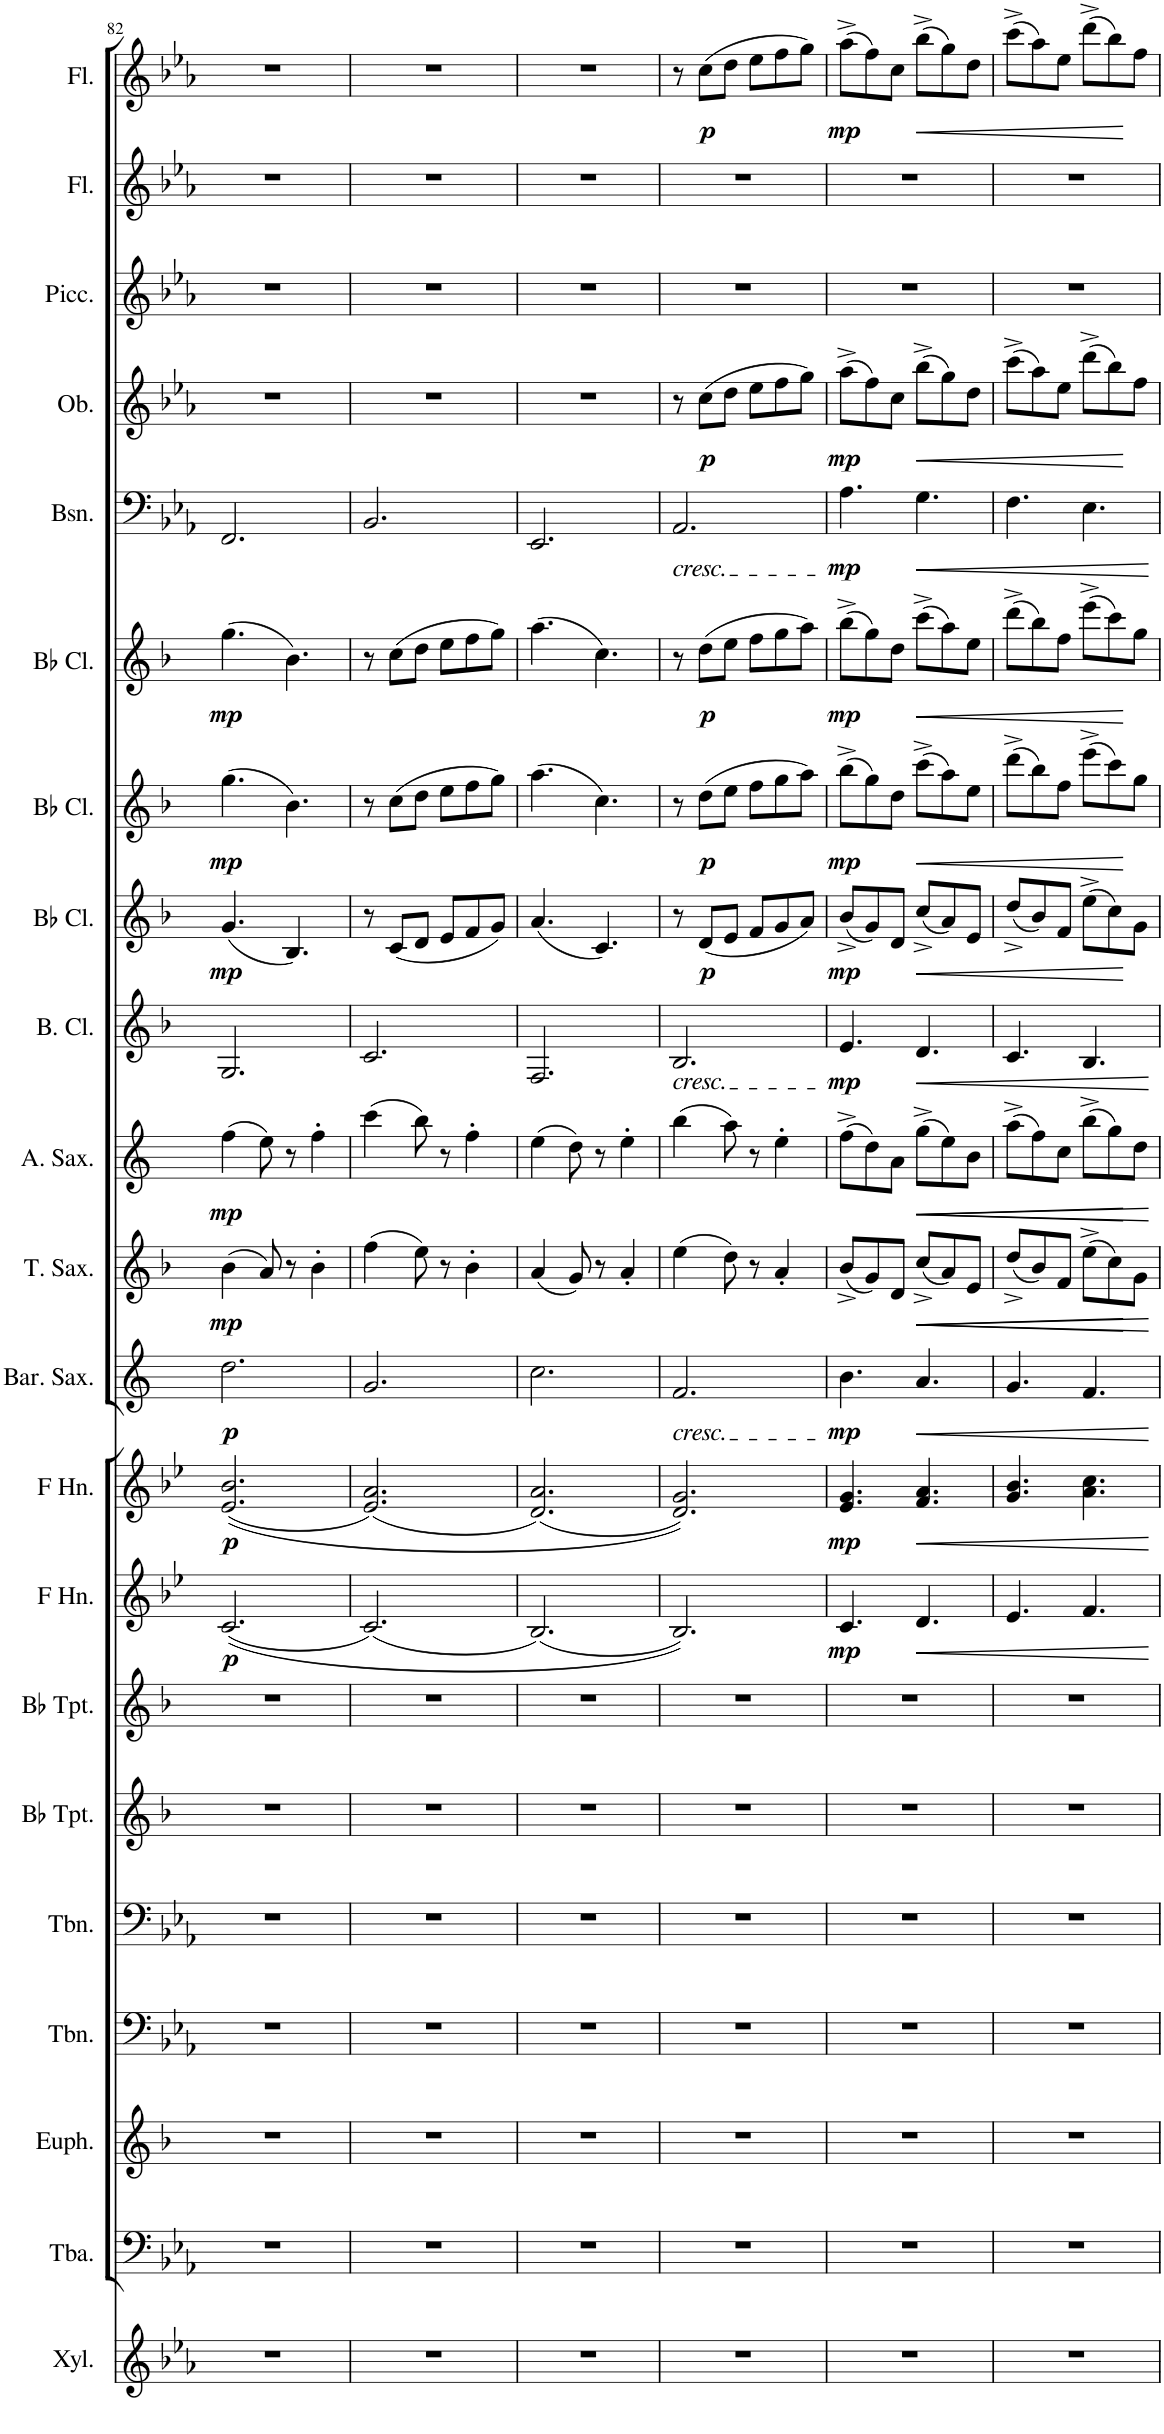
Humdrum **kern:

**kern	**kern	**kern	**kern	**kern	**kern	**kern	**kern	**dynam	**kern	**dynam	**kern	**dynam	**kern	**dynam	**kern	**dynam	**kern	**dynam	**kern	**dynam	**kern	**dynam	**kern	**dynam	**kern	**dynam	**kern	**dynam	**kern	**kern	**kern	**dynam
*part21	*part20	*part19	*part18	*part17	*part16	*part15	*part14	*part14	*part13	*part13	*part12	*part12	*part11	*part11	*part10	*part10	*part9	*part9	*part8	*part8	*part7	*part7	*part6	*part6	*part5	*part5	*part4	*part4	*part3	*part2	*part1	*part1
*staff21	*staff20	*staff19	*staff18	*staff17	*staff16	*staff15	*staff14	*staff14	*staff13	*staff13	*staff12	*staff12	*staff11	*staff11	*staff10	*staff10	*staff9	*staff9	*staff8	*staff8	*staff7	*staff7	*staff6	*staff6	*staff5	*staff5	*staff4	*staff4	*staff3	*staff2	*staff1	*staff1
*I"Xylophone	*I"Tuba	*I"Eufonio	*I"Trombon 3	*I"Trombon 1-2	*I"Trompeta Bb 3	*I"Trompeta Bb 1-2	*I"Corno Fa 3	*	*I"Corno Fa 1-2	*	*I"Saxofon Baritono	*	*I"Saxofon Tenor	*	*I"Saxofon alto	*	*I"Clarinete bajo	*	*I"Clarinete Bb 3	*	*I"Clarinete Bb 2	*	*I"Clarinete Bb 1	*	*I"Fagot	*	*I"Oboe	*	*I"Piccolo	*I"Flauta 3	*I"Flauta 1-2	*
*I'Xyl.	*I'Tba.	*	*I'Tbn.	*I'Tbn.	*	*	*	*	*	*	*	*	*	*	*	*	*	*	*	*	*	*	*	*	*	*	*I'Ob.	*	*I'Picc.	*I'Fl.	*I'Fl.	*
!!LO:PB:g=z
*clefG2	*clefF4	*clefG2	*clefF4	*clefF4	*clefG2	*clefG2	*clefG2	*	*clefG2	*	*clefG2	*	*clefG2	*	*clefG2	*	*clefG2	*	*clefG2	*	*clefG2	*	*clefG2	*	*clefF4	*	*clefG2	*	*clefG2	*clefG2	*clefG2	*
*Trd-7c-12	*	*Trd8c14	*	*	*Trd1c2	*Trd1c2	*Trd4c7	*	*Trd4c7	*	*Trd12c21	*	*Trd8c14	*	*Trd5c9	*	*Trd8c14	*	*Trd1c2	*	*Trd1c2	*	*Trd1c2	*	*	*	*	*	*Trd-7c-12	*	*	*
*k[b-e-a-]	*k[b-e-a-]	*k[b-]	*k[b-e-a-]	*k[b-e-a-]	*k[b-]	*k[b-]	*k[b-e-]	*	*k[b-e-]	*	*k[]	*	*k[b-]	*	*k[]	*	*k[b-]	*	*k[b-]	*	*k[b-]	*	*k[b-]	*	*k[b-e-a-]	*	*k[b-e-a-]	*	*k[b-e-a-]	*k[b-e-a-]	*k[b-e-a-]	*
*M6/8	*M6/8	*M6/8	*M6/8	*M6/8	*M6/8	*M6/8	*M6/8	*	*M6/8	*	*M6/8	*	*M6/8	*	*M6/8	*	*M6/8	*	*M6/8	*	*M6/8	*	*M6/8	*	*M6/8	*	*M6/8	*	*M6/8	*M6/8	*M6/8	*
=82	=82	=82	=82	=82	=82	=82	=82	=82	=82	=82	=82	=82	=82	=82	=82	=82	=82	=82	=82	=82	=82	=82	=82	=82	=82	=82	=82	=82	=82	=82	=82	=82
!	!	!	!	!	!	!	!	!LO:DY:b	!	!LO:DY:b	!	!LO:DY:b	!	!LO:DY:b	!	!LO:DY:b	!	!	!	!LO:DY:b	!	!LO:DY:b	!	!LO:DY:b	!	!	!	!	!	!	!	!
2.r	2.r	2.r	2.r	2.r	2.r	2.r	((2.c/	p	((2.e-/ 2.b-/	p	2.dd\	p	(4b-\	mp	(4ff\	mp	2.G/	.	(4.g/	mp	(4.gg\	mp	(4.gg\	mp	2.FF/	.	2.r	.	2.r	2.r	2.r	.
.	.	.	.	.	.	.	.	.	.	.	.	.	8a/)	.	8ee\)	.	.	.	.	.	.	.	.	.	.	.	.	.	.	.	.	.
.	.	.	.	.	.	.	.	.	.	.	.	.	8r	.	8r	.	.	.	4.B-/)	.	4.b-\)	.	4.b-\)	.	.	.	.	.	.	.	.	.
.	.	.	.	.	.	.	.	.	.	.	.	.	4b-'\	.	4ff'\	.	.	.	.	.	.	.	.	.	.	.	.	.	.	.	.	.
=83	=83	=83	=83	=83	=83	=83	=83	=83	=83	=83	=83	=83	=83	=83	=83	=83	=83	=83	=83	=83	=83	=83	=83	=83	=83	=83	=83	=83	=83	=83	=83	=83
2.r	2.r	2.r	2.r	2.r	2.r	2.r	(2.c/)	.	(2.e-/ 2.a/)	.	2.g/	.	(4ff\	.	(4ccc\	.	2.c/	.	8r	.	8r	.	8r	.	2.BB-/	.	2.r	.	2.r	2.r	2.r	.
.	.	.	.	.	.	.	.	.	.	.	.	.	.	.	.	.	.	.	(8c/L	.	(8cc\L	.	(8cc\L	.	.	.	.	.	.	.	.	.
.	.	.	.	.	.	.	.	.	.	.	.	.	8ee\)	.	8bb\)	.	.	.	8d/J	.	8dd\J	.	8dd\J	.	.	.	.	.	.	.	.	.
.	.	.	.	.	.	.	.	.	.	.	.	.	8r	.	8r	.	.	.	8e/L	.	8ee\L	.	8ee\L	.	.	.	.	.	.	.	.	.
.	.	.	.	.	.	.	.	.	.	.	.	.	4b-'\	.	4ff'\	.	.	.	8f/	.	8ff\	.	8ff\	.	.	.	.	.	.	.	.	.
.	.	.	.	.	.	.	.	.	.	.	.	.	.	.	.	.	.	.	8g/J)	.	8gg\J)	.	8gg\J)	.	.	.	.	.	.	.	.	.
=84	=84	=84	=84	=84	=84	=84	=84	=84	=84	=84	=84	=84	=84	=84	=84	=84	=84	=84	=84	=84	=84	=84	=84	=84	=84	=84	=84	=84	=84	=84	=84	=84
2.r	2.r	2.r	2.r	2.r	2.r	2.r	(2.B-/)	.	(2.d/ 2.a/)	.	2.cc\	.	(4a/	.	(4ee\	.	2.F/	.	(4.a/	.	(4.aa\	.	(4.aa\	.	2.EE-/	.	2.r	.	2.r	2.r	2.r	.
.	.	.	.	.	.	.	.	.	.	.	.	.	8g/)	.	8dd\)	.	.	.	.	.	.	.	.	.	.	.	.	.	.	.	.	.
.	.	.	.	.	.	.	.	.	.	.	.	.	8r	.	8r	.	.	.	4.c/)	.	4.cc\)	.	4.cc\)	.	.	.	.	.	.	.	.	.
.	.	.	.	.	.	.	.	.	.	.	.	.	4a'/	.	4ee'\	.	.	.	.	.	.	.	.	.	.	.	.	.	.	.	.	.
=85	=85	=85	=85	=85	=85	=85	=85	=85	=85	=85	=85	=85	=85	=85	=85	=85	=85	=85	=85	=85	=85	=85	=85	=85	=85	=85	=85	=85	=85	=85	=85	=85
!	!	!	!	!	!	!	!	!	!	!	!	!	!	!	!	!	!	!	!	!	!	!	!	!	!LO:TX:b:i:t=cresc.	!	!	!	!	!	!	!
!	!	!	!	!	!	!	!	!	!	!	!	!	!	!	!	!	!LO:TX:b:i:t=cresc.	!	!	!	!	!	!	!	!	!	!	!	!	!	!	!
!	!	!	!	!	!	!	!	!	!	!	!LO:TX:b:i:t=cresc.	!	!	!	!	!	!	!	!	!	!	!	!	!	!	!	!	!	!	!	!	!
2.r	2.r	2.r	2.r	2.r	2.r	2.r	2.B-/))	.	2.d/ 2.g/))	.	2.f/	.	(4ee\	.	(4bb\	.	2.B-/	.	8r	.	8r	.	8r	.	2.AA-/	.	8r	.	2.r	2.r	8r	.
!	!	!	!	!	!	!	!	!	!	!	!	!	!	!	!	!	!	!	!	!LO:DY:b	!	!LO:DY:b	!	!LO:DY:b	!	!	!	!LO:DY:b	!	!	!	!LO:DY:b
.	.	.	.	.	.	.	.	.	.	.	.	.	.	.	.	.	.	.	(8d/L	p	(8dd\L	p	(8dd\L	p	.	.	(8cc\L	p	.	.	(8cc\L	p
.	.	.	.	.	.	.	.	.	.	.	.	.	8dd\)	.	8aa\)	.	.	.	8e/J	.	8ee\J	.	8ee\J	.	.	.	8dd\J	.	.	.	8dd\J	.
.	.	.	.	.	.	.	.	.	.	.	.	.	8r	.	8r	.	.	.	8f/L	.	8ff\L	.	8ff\L	.	.	.	8ee-\L	.	.	.	8ee-\L	.
.	.	.	.	.	.	.	.	.	.	.	.	.	4a'/	.	4ee'\	.	.	.	8g/	.	8gg\	.	8gg\	.	.	.	8ff\	.	.	.	8ff\	.
.	.	.	.	.	.	.	.	.	.	.	.	.	.	.	.	.	.	.	8a/J)	.	8aa\J)	.	8aa\J)	.	.	.	8gg\J)	.	.	.	8gg\J)	.
=86	=86	=86	=86	=86	=86	=86	=86	=86	=86	=86	=86	=86	=86	=86	=86	=86	=86	=86	=86	=86	=86	=86	=86	=86	=86	=86	=86	=86	=86	=86	=86	=86
!	!	!	!	!	!	!	!	!LO:DY:b	!	!LO:DY:b	!	!LO:DY:b	!	!	!	!	!	!LO:DY:b	!	!LO:DY:b	!	!LO:DY:b	!	!LO:DY:b	!	!LO:DY:b	!	!LO:DY:b	!	!	!	!LO:DY:b
2.r	2.r	2.r	2.r	2.r	2.r	2.r	4.c/	mp	4.e-/ 4.g/	mp	4.b\	mp	(8b-^/L	.	(8ff^\L	.	4.e/	mp	(8b-^/L	mp	(8bb-^\L	mp	(8bb-^\L	mp	4.A-\	mp	(8aa-^\L	mp	2.r	2.r	(8aa-^\L	mp
.	.	.	.	.	.	.	.	.	.	.	.	.	8g/)	.	8dd\)	.	.	.	8g/)	.	8gg\)	.	8gg\)	.	.	.	8ff\)	.	.	.	8ff\)	.
.	.	.	.	.	.	.	.	.	.	.	.	.	8d/J	.	8a\J	.	.	.	8d/J	.	8dd\J	.	8dd\J	.	.	.	8cc\J	.	.	.	8cc\J	.
!	!	!	!	!	!	!	!	!LO:HP:b	!	!LO:HP:b	!	!LO:HP:b	!	!LO:HP:b	!	!LO:HP:b	!	!LO:HP:b	!	!LO:HP:b	!	!LO:HP:b	!	!LO:HP:b	!	!LO:HP:b	!	!LO:HP:b	!	!	!	!LO:HP:b
.	.	.	.	.	.	.	4.d/	<	4.f/ 4.a/	<	4.a/	<	(8cc^/L	<	(8gg^\L	<	4.d/	<	(8cc^/L	<	(8ccc^\L	<	(8ccc^\L	<	4.G\	<	(8bb-^\L	<	.	.	(8bb-^\L	<
!	!	!	!	!	!	!	!	!	!	!	!	!	!	!LO:HP:b	!	!LO:HP:b	!	!	!	!	!	!	!	!	!	!	!	!	!	!	!	!
.	.	.	.	.	.	.	.	.	.	.	.	.	8a/)	<	8ee\)	<	.	.	8a/)	.	8aa\)	.	8aa\)	.	.	.	8gg\)	.	.	.	8gg\)	.
.	.	.	.	.	.	.	.	.	.	.	.	.	8e/J	.	8b\J	.	.	.	8e/J	.	8ee\J	.	8ee\J	.	.	.	8dd\J	.	.	.	8dd\J	.
=87	=87	=87	=87	=87	=87	=87	=87	=87	=87	=87	=87	=87	=87	=87	=87	=87	=87	=87	=87	=87	=87	=87	=87	=87	=87	=87	=87	=87	=87	=87	=87	=87
2.r	2.r	2.r	2.r	2.r	2.r	2.r	4.e-/	.	4.g/ 4.b-/	.	4.g/	.	(8dd^/L	.	(8aa^\L	.	4.c/	.	(8dd^/L	.	(8ddd^\L	.	(8ddd^\L	.	4.F\	.	(8ccc^\L	.	2.r	2.r	(8ccc^\L	.
.	.	.	.	.	.	.	.	.	.	.	.	.	8b-/)	.	8ff\)	.	.	.	8b-/)	.	8bb-\)	.	8bb-\)	.	.	.	8aa-\)	.	.	.	8aa-\)	.
.	.	.	.	.	.	.	.	.	.	.	.	.	8f/J	.	8cc\J	.	.	.	8f/J	.	8ff\J	.	8ff\J	.	.	.	8ee-\J	.	.	.	8ee-\J	.
.	.	.	.	.	.	.	4.f/	.	4.a\ 4.cc\	.	4.f/	.	(8ee^\L	.	(8bb^\L	.	4.B-/	.	(8ee^\L	.	(8eee^\L	.	(8eee^\L	.	4.E-\	.	(8ddd^\L	.	.	.	(8ddd^\L	.
.	.	.	.	.	.	.	.	.	.	.	.	.	8cc\)	.	8gg\)	.	.	.	8cc\)	.	8ccc\)	.	8ccc\)	.	.	.	8bb-\)	.	.	.	8bb-\)	.
.	.	.	.	.	.	.	.	.	.	.	.	.	8g\J	[	8dd\J	[	.	.	8g\J	[	8gg\J	[	8gg\J	[	.	.	8ff\J	[	.	.	8ff\J	[
.	.	.	.	.	.	.	.	[	.	[	.	[	.	[	.	[	.	[	.	.	.	.	.	.	.	[	.	.	.	.	.	.
=	=	=	=	=	=	=	=	=	=	=	=	=	=	=	=	=	=	=	=	=	=	=	=	=	=	=	=	=	=	=	=	=
*-	*-	*-	*-	*-	*-	*-	*-	*-	*-	*-	*-	*-	*-	*-	*-	*-	*-	*-	*-	*-	*-	*-	*-	*-	*-	*-	*-	*-	*-	*-	*-	*-
